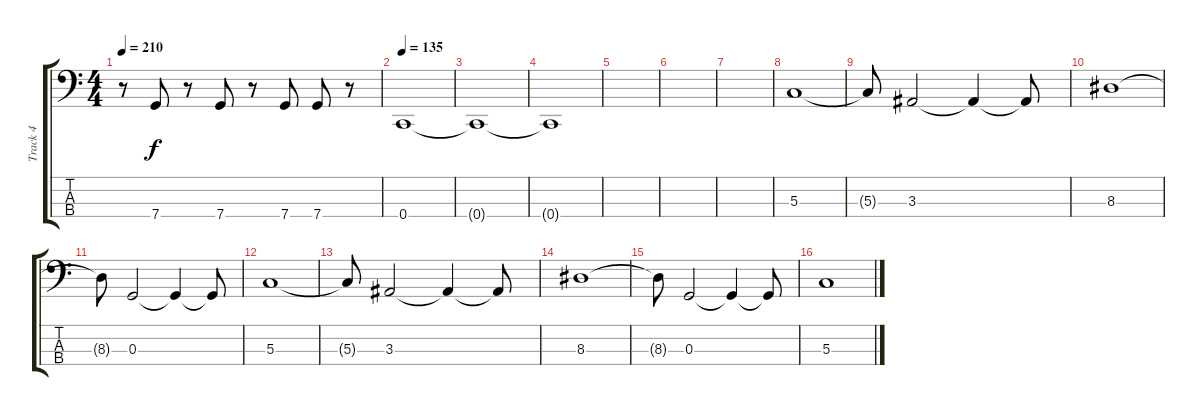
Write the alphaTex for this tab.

\track ("Track 4" "Track 4") {instrument acousticbass bank 255}
\staff {score tabs}
\tuning (F2 C2 G1 C1) {hide}
\ts (4 4)
\tempo 210
\clef f4
\ks c
r.8{dy f} 7.4.8 r.8 7.4.8 r.8 7.4.8 7.4.8 r.8 |
\tempo 135
0.4.1 |
0.4{t}.1 |
0.4{t}.1 |
|
|
|
5.3.1 |
5.3{t}.8 3.3.2 3.3{t}.4 3.3{t}.8 |
8.3.1 |
8.3{t}.8 0.3.2 0.3{t}.4 0.3{t}.8 |
5.3.1 |
5.3{t}.8 3.3.2 3.3{t}.4 3.3{t}.8 |
8.3.1 |
8.3{t}.8 0.3.2 0.3{t}.4 0.3{t}.8 |
5.3.1
